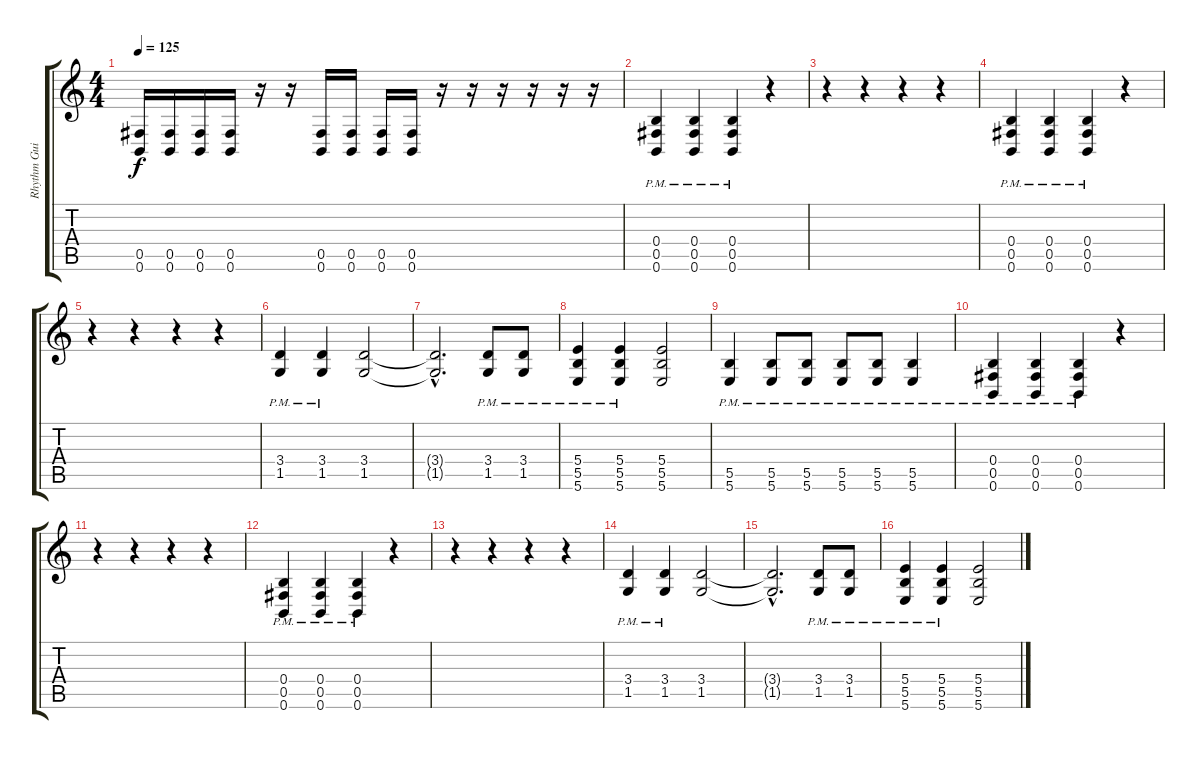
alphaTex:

\track ("Rhythm Guitar" "Rhythm Gui") {instrument distortionguitar}
\staff {score tabs}
\tuning (Db4 Ab3 E3 B2 Gb2 B1) {hide}
\ts (4 4)
\tempo 125
\clef g2
\ks c
(0.5 0.6).16{dy f} (0.5 0.6).16 (0.5 0.6).16 (0.5 0.6).16 r.16 r.16 (0.5 0.6).16 (0.5 0.6).16 (0.5 0.6).16 (0.5 0.6).16 r.16 r.16 r.16 r.16 r.16 r.16 |
(0.4{pm} 0.5{pm} 0.6{pm}).4 (0.4{pm} 0.5{pm} 0.6{pm}).4 (0.4{pm} 0.5{pm} 0.6{pm}).4 r.4 |
r.4 r.4 r.4 r.4 |
(0.4{pm} 0.5{pm} 0.6{pm}).4 (0.4{pm} 0.5{pm} 0.6{pm}).4 (0.4{pm} 0.5{pm} 0.6{pm}).4 r.4 |
r.4 r.4 r.4 r.4 |
(3.4{pm} 1.5{pm}).4 (3.4{pm} 1.5{pm}).4 (3.4 1.5).2 |
(3.4{hac t} 1.5{hac t}).2{d} (3.4{pm} 1.5{pm}).8 (3.4{pm} 1.5{pm}).8 |
(5.4{pm} 5.5{pm} 5.6{pm}).4 (5.4{pm} 5.5{pm} 5.6{pm}).4 (5.4 5.5 5.6).2 |
(5.5{pm} 5.6{pm}).4 (5.5{pm} 5.6{pm}).8 (5.5{pm} 5.6{pm}).8 (5.5{pm} 5.6{pm}).8 (5.5{pm} 5.6{pm}).8 (5.5{pm} 5.6{pm}).4 |
(0.4{pm} 0.5{pm} 0.6{pm}).4 (0.4{pm} 0.5{pm} 0.6{pm}).4 (0.4{pm} 0.5{pm} 0.6{pm}).4 r.4 |
r.4 r.4 r.4 r.4 |
(0.4{pm} 0.5{pm} 0.6{pm}).4 (0.4{pm} 0.5{pm} 0.6{pm}).4 (0.4{pm} 0.5{pm} 0.6{pm}).4 r.4 |
r.4 r.4 r.4 r.4 |
(3.4{pm} 1.5{pm}).4 (3.4{pm} 1.5{pm}).4 (3.4 1.5).2 |
(3.4{hac t} 1.5{hac t}).2{d} (3.4{pm} 1.5{pm}).8 (3.4{pm} 1.5{pm}).8 |
(5.4{pm} 5.5{pm} 5.6{pm}).4 (5.4{pm} 5.5{pm} 5.6{pm}).4 (5.4 5.5 5.6).2
